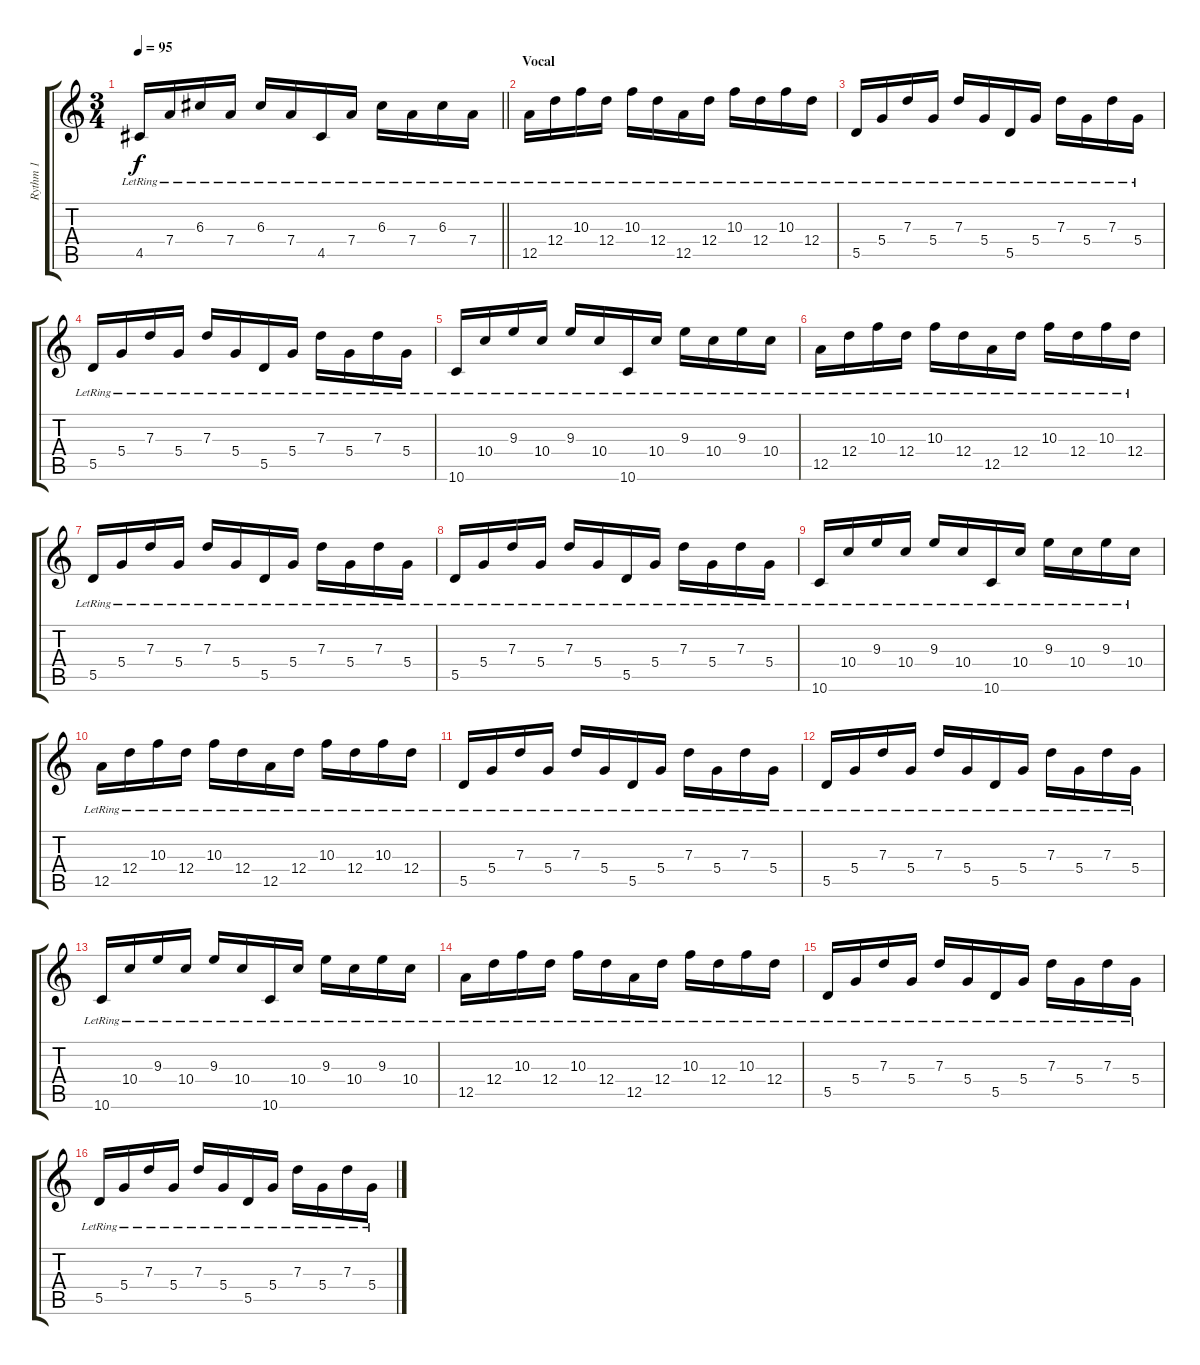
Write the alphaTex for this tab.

\track ("Rythm 1" "Rythm 1") {instrument distortionguitar}
\staff {score tabs}
\tuning (E4 B3 G3 D3 A2 D2) {hide}
\ts (3 4)
\tempo 95
\clef g2
\barLineRight lightlight
\ks c
4.5{lr}.16{dy f} 7.4{lr}.16 6.3{lr}.16 7.4{lr}.16 6.3{lr}.16 7.4{lr}.16 4.5{lr}.16 7.4{lr}.16 6.3{lr}.16 7.4{lr}.16 6.3{lr}.16 7.4{lr}.16 |
\section ("" "Vocal")
12.5{lr}.16 12.4{lr}.16 10.3{lr}.16 12.4{lr}.16 10.3{lr}.16 12.4{lr}.16 12.5{lr}.16 12.4{lr}.16 10.3{lr}.16 12.4{lr}.16 10.3{lr}.16 12.4{lr}.16 |
5.5{lr}.16 5.4{lr}.16 7.3{lr}.16 5.4{lr}.16 7.3{lr}.16 5.4{lr}.16 5.5{lr}.16 5.4{lr}.16 7.3{lr}.16 5.4{lr}.16 7.3{lr}.16 5.4{lr}.16 |
5.5{lr}.16 5.4{lr}.16 7.3{lr}.16 5.4{lr}.16 7.3{lr}.16 5.4{lr}.16 5.5{lr}.16 5.4{lr}.16 7.3{lr}.16 5.4{lr}.16 7.3{lr}.16 5.4{lr}.16 |
10.6{lr}.16 10.4{lr}.16 9.3{lr}.16 10.4{lr}.16 9.3{lr}.16 10.4{lr}.16 10.6{lr}.16 10.4{lr}.16 9.3{lr}.16 10.4{lr}.16 9.3{lr}.16 10.4{lr}.16 |
12.5{lr}.16 12.4{lr}.16 10.3{lr}.16 12.4{lr}.16 10.3{lr}.16 12.4{lr}.16 12.5{lr}.16 12.4{lr}.16 10.3{lr}.16 12.4{lr}.16 10.3{lr}.16 12.4{lr}.16 |
5.5{lr}.16 5.4{lr}.16 7.3{lr}.16 5.4{lr}.16 7.3{lr}.16 5.4{lr}.16 5.5{lr}.16 5.4{lr}.16 7.3{lr}.16 5.4{lr}.16 7.3{lr}.16 5.4{lr}.16 |
5.5{lr}.16 5.4{lr}.16 7.3{lr}.16 5.4{lr}.16 7.3{lr}.16 5.4{lr}.16 5.5{lr}.16 5.4{lr}.16 7.3{lr}.16 5.4{lr}.16 7.3{lr}.16 5.4{lr}.16 |
10.6{lr}.16 10.4{lr}.16 9.3{lr}.16 10.4{lr}.16 9.3{lr}.16 10.4{lr}.16 10.6{lr}.16 10.4{lr}.16 9.3{lr}.16 10.4{lr}.16 9.3{lr}.16 10.4{lr}.16 |
12.5{lr}.16 12.4{lr}.16 10.3{lr}.16 12.4{lr}.16 10.3{lr}.16 12.4{lr}.16 12.5{lr}.16 12.4{lr}.16 10.3{lr}.16 12.4{lr}.16 10.3{lr}.16 12.4{lr}.16 |
5.5{lr}.16 5.4{lr}.16 7.3{lr}.16 5.4{lr}.16 7.3{lr}.16 5.4{lr}.16 5.5{lr}.16 5.4{lr}.16 7.3{lr}.16 5.4{lr}.16 7.3{lr}.16 5.4{lr}.16 |
5.5{lr}.16 5.4{lr}.16 7.3{lr}.16 5.4{lr}.16 7.3{lr}.16 5.4{lr}.16 5.5{lr}.16 5.4{lr}.16 7.3{lr}.16 5.4{lr}.16 7.3{lr}.16 5.4{lr}.16 |
10.6{lr}.16 10.4{lr}.16 9.3{lr}.16 10.4{lr}.16 9.3{lr}.16 10.4{lr}.16 10.6{lr}.16 10.4{lr}.16 9.3{lr}.16 10.4{lr}.16 9.3{lr}.16 10.4{lr}.16 |
12.5{lr}.16 12.4{lr}.16 10.3{lr}.16 12.4{lr}.16 10.3{lr}.16 12.4{lr}.16 12.5{lr}.16 12.4{lr}.16 10.3{lr}.16 12.4{lr}.16 10.3{lr}.16 12.4{lr}.16 |
5.5{lr}.16 5.4{lr}.16 7.3{lr}.16 5.4{lr}.16 7.3{lr}.16 5.4{lr}.16 5.5{lr}.16 5.4{lr}.16 7.3{lr}.16 5.4{lr}.16 7.3{lr}.16 5.4{lr}.16 |
5.5{lr}.16 5.4{lr}.16 7.3{lr}.16 5.4{lr}.16 7.3{lr}.16 5.4{lr}.16 5.5{lr}.16 5.4{lr}.16 7.3{lr}.16 5.4{lr}.16 7.3{lr}.16 5.4{lr}.16
